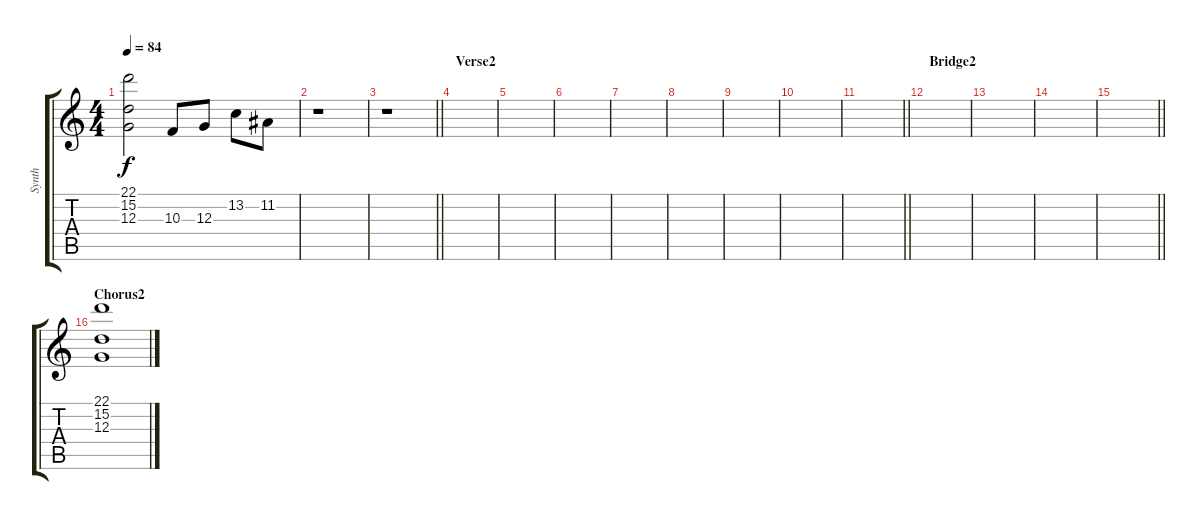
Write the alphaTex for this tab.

\track ("Synth" "Synth") {instrument synthstrings1 bank 1}
\staff {score tabs}
\tuning (E4 B3 G3 D3 A2 E2) {hide}
\ts (4 4)
\tempo 84
\clef g2
\ks c
(22.1 15.2 12.3).2{dy f} 10.3.8 12.3.8 13.2.8 11.2.8 |
r.1 |
\barLineRight lightlight
r.1 |
\section ("" "Verse2")
|
|
|
|
|
|
|
\barLineRight lightlight
|
\section ("" "Bridge2")
|
|
|
\barLineRight lightlight
|
\section ("" "Chorus2")
(22.1 15.2 12.3).1
